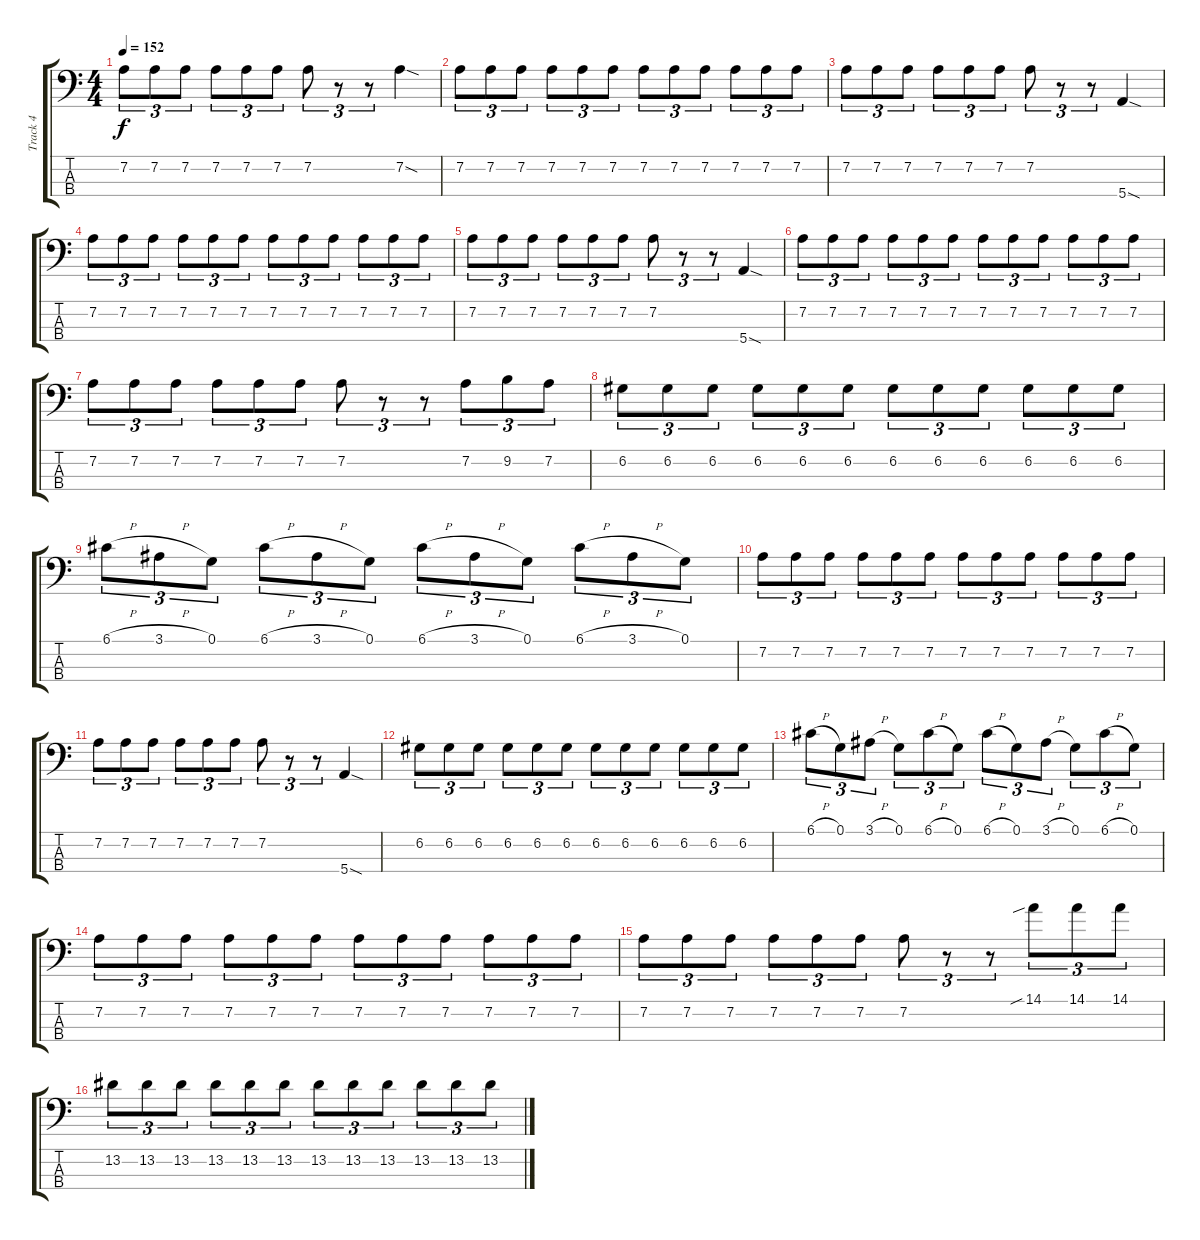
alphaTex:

\track ("Track 4" "Track 4") {instrument electricbassfinger}
\staff {score tabs}
\tuning (G2 D2 A1 E1) {hide}
\ts (4 4)
\tempo 152
\clef f4
\ks c
7.2.8{tu (3 2) dy f} 7.2.8{tu (3 2)} 7.2.8{tu (3 2)} 7.2.8{tu (3 2)} 7.2.8{tu (3 2)} 7.2.8{tu (3 2)} 7.2.8{tu (3 2)} r.8{tu (3 2)} r.8{tu (3 2)} 7.2{sod}.4 |
7.2.8{tu (3 2)} 7.2.8{tu (3 2)} 7.2.8{tu (3 2)} 7.2.8{tu (3 2)} 7.2.8{tu (3 2)} 7.2.8{tu (3 2)} 7.2.8{tu (3 2)} 7.2.8{tu (3 2)} 7.2.8{tu (3 2)} 7.2.8{tu (3 2)} 7.2.8{tu (3 2)} 7.2.8{tu (3 2)} |
7.2.8{tu (3 2)} 7.2.8{tu (3 2)} 7.2.8{tu (3 2)} 7.2.8{tu (3 2)} 7.2.8{tu (3 2)} 7.2.8{tu (3 2)} 7.2.8{tu (3 2)} r.8{tu (3 2)} r.8{tu (3 2)} 5.4{sod}.4 |
7.2.8{tu (3 2)} 7.2.8{tu (3 2)} 7.2.8{tu (3 2)} 7.2.8{tu (3 2)} 7.2.8{tu (3 2)} 7.2.8{tu (3 2)} 7.2.8{tu (3 2)} 7.2.8{tu (3 2)} 7.2.8{tu (3 2)} 7.2.8{tu (3 2)} 7.2.8{tu (3 2)} 7.2.8{tu (3 2)} |
7.2.8{tu (3 2)} 7.2.8{tu (3 2)} 7.2.8{tu (3 2)} 7.2.8{tu (3 2)} 7.2.8{tu (3 2)} 7.2.8{tu (3 2)} 7.2.8{tu (3 2)} r.8{tu (3 2)} r.8{tu (3 2)} 5.4{sod}.4 |
7.2.8{tu (3 2)} 7.2.8{tu (3 2)} 7.2.8{tu (3 2)} 7.2.8{tu (3 2)} 7.2.8{tu (3 2)} 7.2.8{tu (3 2)} 7.2.8{tu (3 2)} 7.2.8{tu (3 2)} 7.2.8{tu (3 2)} 7.2.8{tu (3 2)} 7.2.8{tu (3 2)} 7.2.8{tu (3 2)} |
7.2.8{tu (3 2)} 7.2.8{tu (3 2)} 7.2.8{tu (3 2)} 7.2.8{tu (3 2)} 7.2.8{tu (3 2)} 7.2.8{tu (3 2)} 7.2.8{tu (3 2)} r.8{tu (3 2)} r.8{tu (3 2)} 7.2.8{tu (3 2)} 9.2.8{tu (3 2)} 7.2.8{tu (3 2)} |
6.2.8{tu (3 2)} 6.2.8{tu (3 2)} 6.2.8{tu (3 2)} 6.2.8{tu (3 2)} 6.2.8{tu (3 2)} 6.2.8{tu (3 2)} 6.2.8{tu (3 2)} 6.2.8{tu (3 2)} 6.2.8{tu (3 2)} 6.2.8{tu (3 2)} 6.2.8{tu (3 2)} 6.2.8{tu (3 2)} |
6.1{h}.8{tu (3 2)} 3.1{h}.8{tu (3 2)} 0.1.8{tu (3 2)} 6.1{h}.8{tu (3 2)} 3.1{h}.8{tu (3 2)} 0.1.8{tu (3 2)} 6.1{h}.8{tu (3 2)} 3.1{h}.8{tu (3 2)} 0.1.8{tu (3 2)} 6.1{h}.8{tu (3 2)} 3.1{h}.8{tu (3 2)} 0.1.8{tu (3 2)} |
7.2.8{tu (3 2)} 7.2.8{tu (3 2)} 7.2.8{tu (3 2)} 7.2.8{tu (3 2)} 7.2.8{tu (3 2)} 7.2.8{tu (3 2)} 7.2.8{tu (3 2)} 7.2.8{tu (3 2)} 7.2.8{tu (3 2)} 7.2.8{tu (3 2)} 7.2.8{tu (3 2)} 7.2.8{tu (3 2)} |
7.2.8{tu (3 2)} 7.2.8{tu (3 2)} 7.2.8{tu (3 2)} 7.2.8{tu (3 2)} 7.2.8{tu (3 2)} 7.2.8{tu (3 2)} 7.2.8{tu (3 2)} r.8{tu (3 2)} r.8{tu (3 2)} 5.4{sod}.4 |
6.2.8{tu (3 2)} 6.2.8{tu (3 2)} 6.2.8{tu (3 2)} 6.2.8{tu (3 2)} 6.2.8{tu (3 2)} 6.2.8{tu (3 2)} 6.2.8{tu (3 2)} 6.2.8{tu (3 2)} 6.2.8{tu (3 2)} 6.2.8{tu (3 2)} 6.2.8{tu (3 2)} 6.2.8{tu (3 2)} |
6.1{h}.8{tu (3 2)} 0.1.8{tu (3 2)} 3.1{h}.8{tu (3 2)} 0.1.8{tu (3 2)} 6.1{h}.8{tu (3 2)} 0.1.8{tu (3 2)} 6.1{h}.8{tu (3 2)} 0.1.8{tu (3 2)} 3.1{h}.8{tu (3 2)} 0.1.8{tu (3 2)} 6.1{h}.8{tu (3 2)} 0.1.8{tu (3 2)} |
7.2.8{tu (3 2)} 7.2.8{tu (3 2)} 7.2.8{tu (3 2)} 7.2.8{tu (3 2)} 7.2.8{tu (3 2)} 7.2.8{tu (3 2)} 7.2.8{tu (3 2)} 7.2.8{tu (3 2)} 7.2.8{tu (3 2)} 7.2.8{tu (3 2)} 7.2.8{tu (3 2)} 7.2.8{tu (3 2)} |
7.2.8{tu (3 2)} 7.2.8{tu (3 2)} 7.2.8{tu (3 2)} 7.2.8{tu (3 2)} 7.2.8{tu (3 2)} 7.2.8{tu (3 2)} 7.2.8{tu (3 2)} r.8{tu (3 2)} r.8{tu (3 2)} 14.1{sib}.8{tu (3 2)} 14.1.8{tu (3 2)} 14.1.8{tu (3 2)} |
13.2.8{tu (3 2)} 13.2.8{tu (3 2)} 13.2.8{tu (3 2)} 13.2.8{tu (3 2)} 13.2.8{tu (3 2)} 13.2.8{tu (3 2)} 13.2.8{tu (3 2)} 13.2.8{tu (3 2)} 13.2.8{tu (3 2)} 13.2.8{tu (3 2)} 13.2.8{tu (3 2)} 13.2.8{tu (3 2)}
